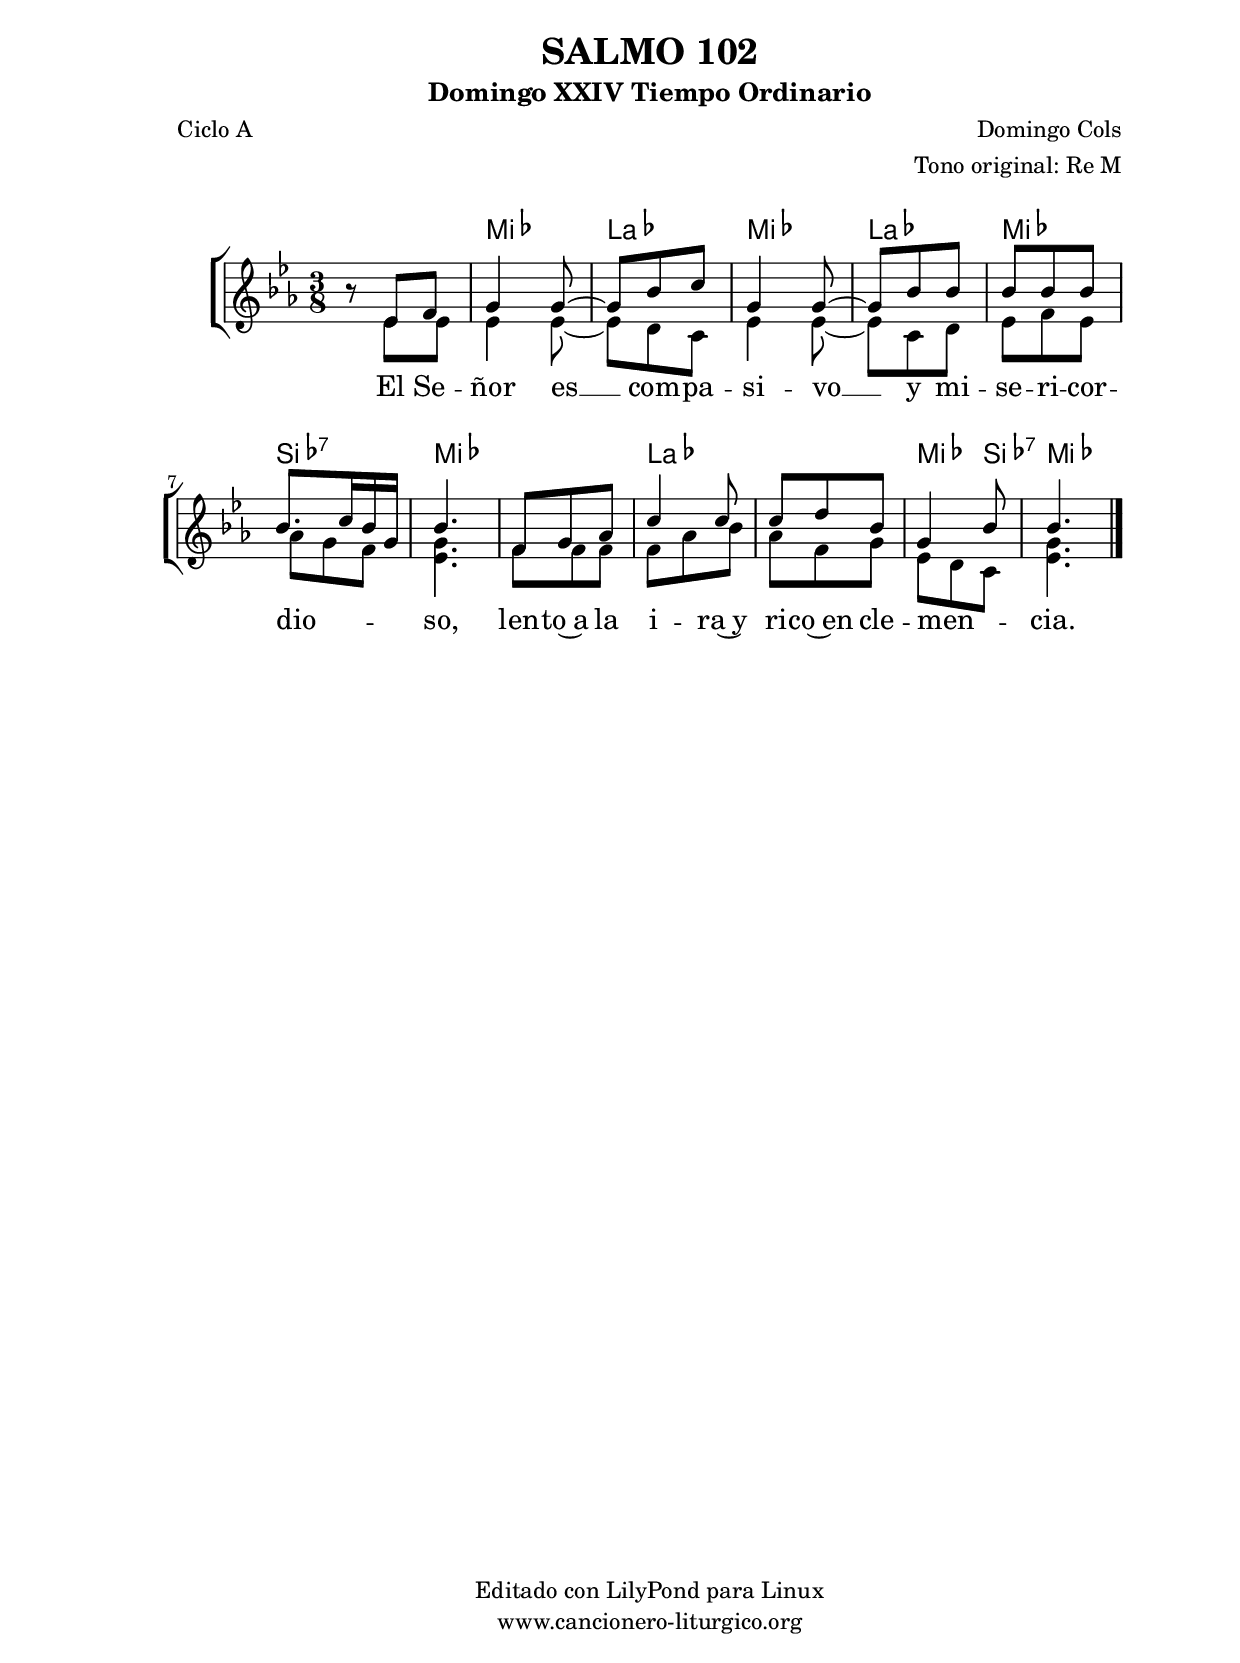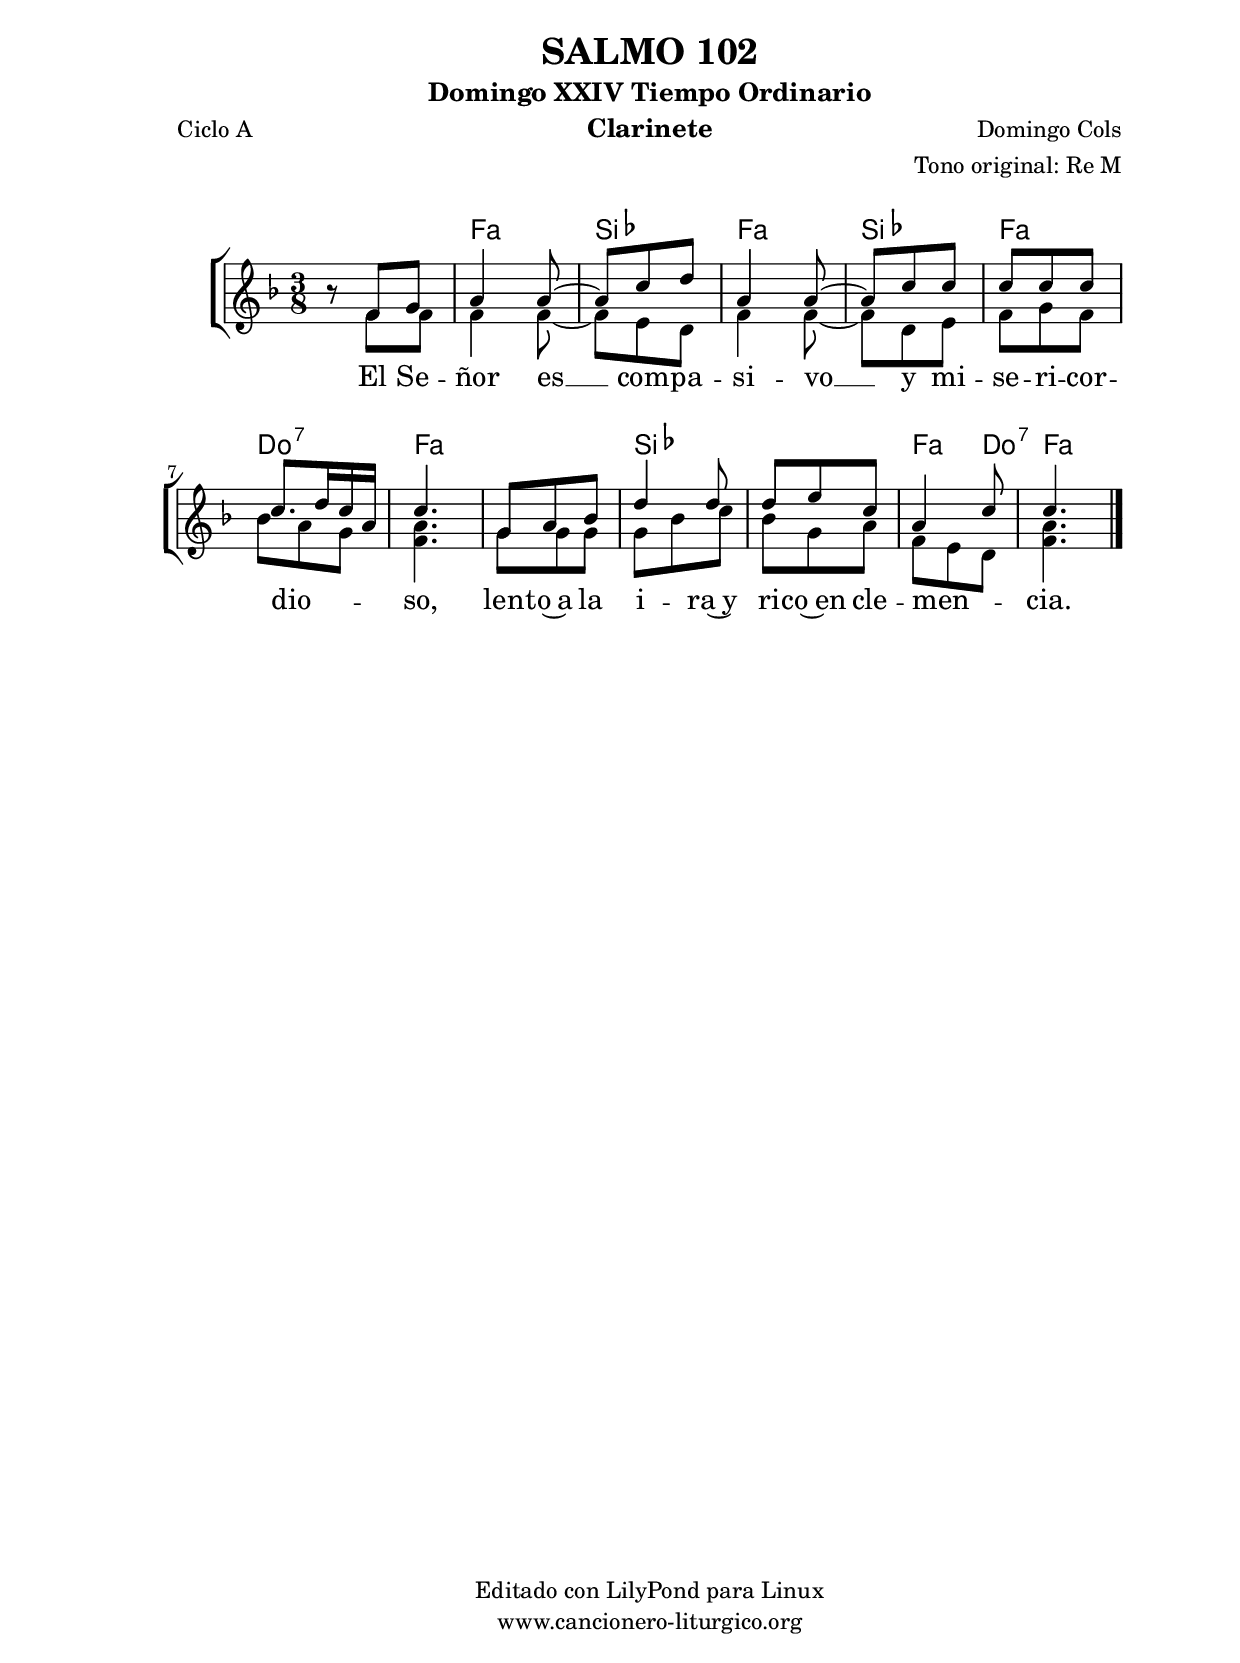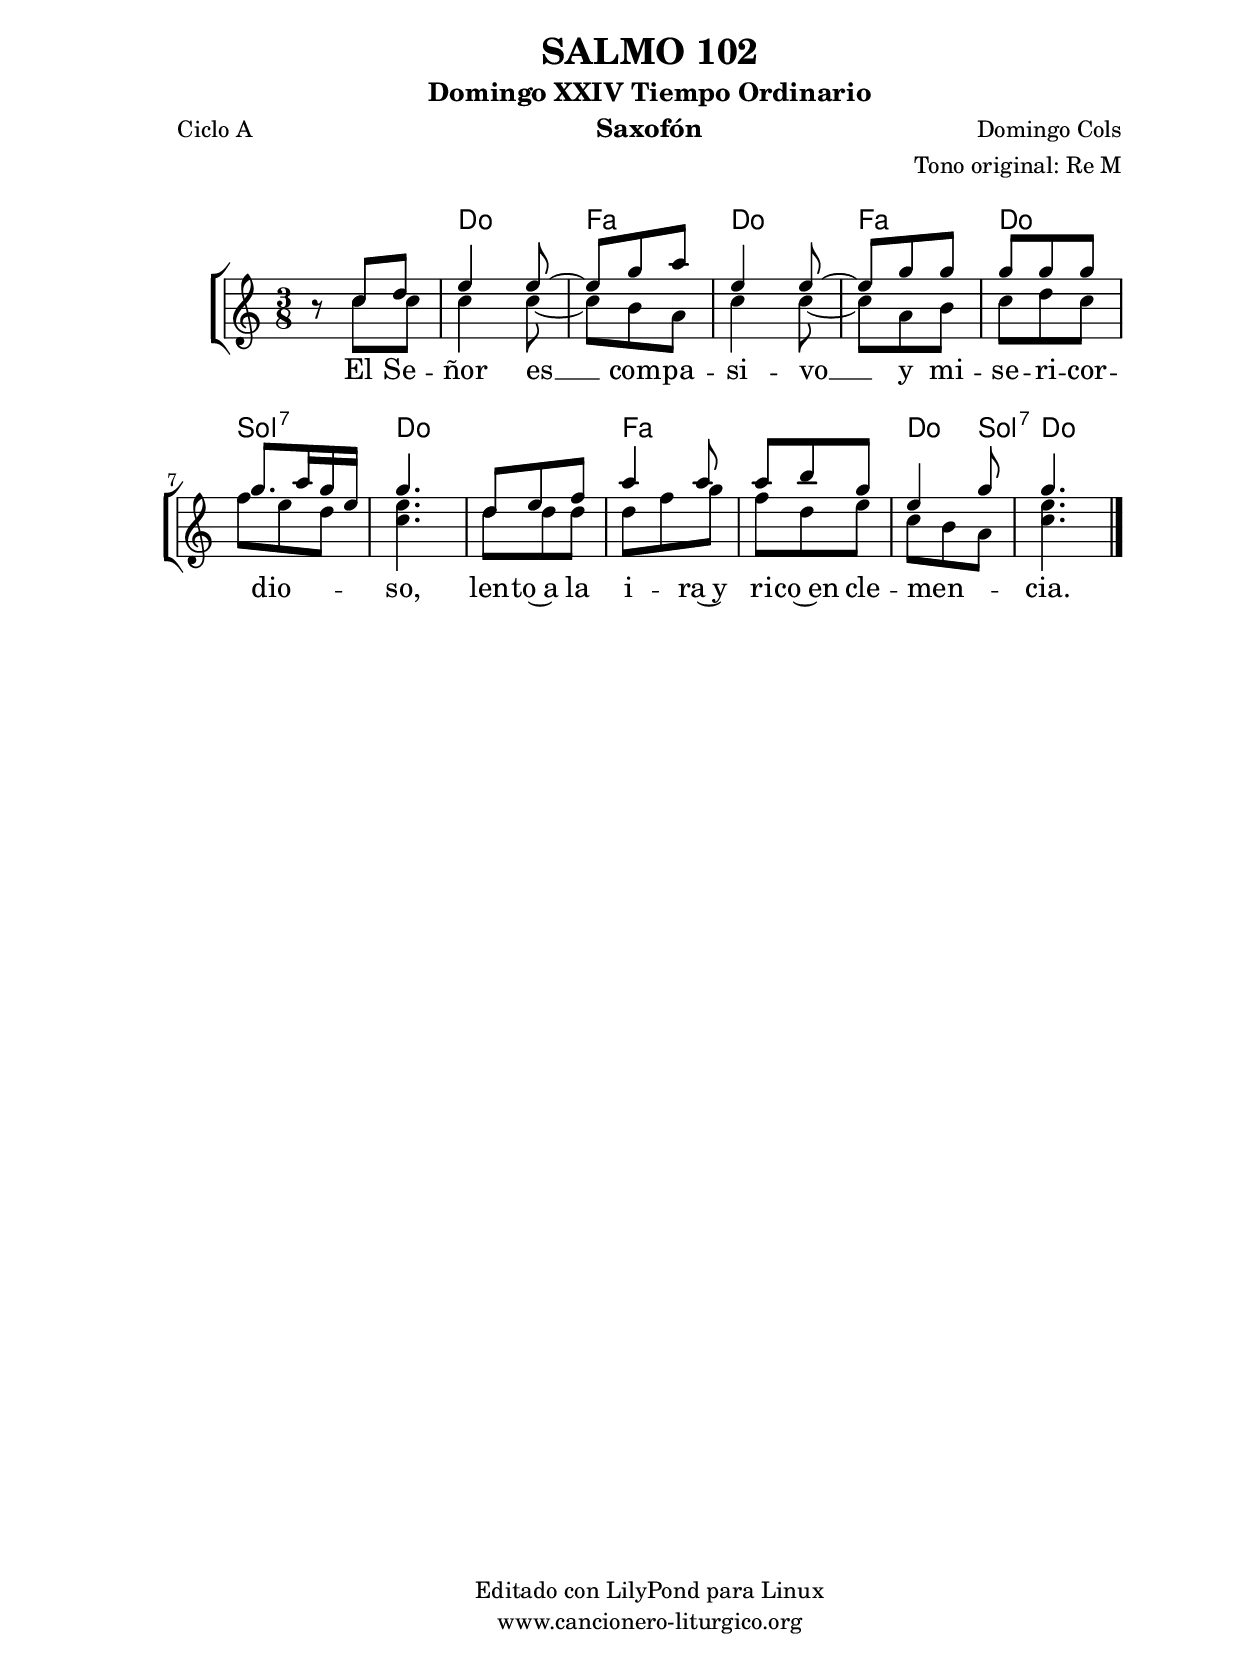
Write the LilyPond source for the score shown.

%
%para convertir .midi en .wav:
%timidity filename.midi -Ow -o finename.wav
%
%
%Para convertir de .wav a .mp3:
%lame -h -m j filename.wav
%
%
%para escuchar el midi:
%timidity nombrefichero.midi
%


%versión de lilypond para la que se ha escrito esta partitura:
\version "2.16.0"

	%Tamaño papel
	#(set-default-paper-size "a4")
	%Tamaño partitura
	#(set-global-staff-size 20)
	%No responde al pulsar sobre una nota
	#(ly:set-option 'point-and-click #f)

%parámetros del encabezamiento:
\header {
	title = "SALMO 102"
	subtitle = "Domingo XXIV Tiempo Ordinario"
	composer = "Domingo Cols"
	poet = "Ciclo A"
	meter = ""
	arranger = "Tono original: Re M"
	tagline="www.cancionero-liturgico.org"
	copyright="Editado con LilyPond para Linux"
	tiempo = "Ordinario"
	usos = "Salmo"
	letra = "El Señor es compasivo y misericordioso, lento a la ira y rico en clemencia."
	}

%parámetros asociados al papel:
\paper  {
	oddHeaderMarkup = \markup {\fill-line { \on-the-fly #not-first-page \fromproperty #'header:title \on-the-fly #not-first-page \fromproperty #'header:composer }}
	evenHeaderMarkup = \markup {\fill-line { \fromproperty #'header:composer \fromproperty #'header:title }}
	#(set-paper-size "a4")
	print-page-number = ##f
	first-page-number = 1
	print-first-page-number = ##f
%	head-separation = 3.0 \cm
	top-margin = 2.0 \cm
	bottom-margin = 0.5\cm
%%%	bottom-margin = -1.0\cm
	left-margin = 3.0 \cm
	line-width = 16.0 \cm 
	indent = 8\mm
	interscoreline = 2.\mm
	between-system-space = 15\mm
%	para que las partituras no llenen la hoja:
	ragged-bottom = ##t
%	idem para la última hoja:
	ragged-last-bottom = ##f
%	para que las partituras llenen el ancho del papel:
	ragged-last = ##f
	after-title-space = 2.5 \cm
%page-count=1
%system-count=8

	%Flexible Vertical Spacing
%	markup-markup-spacing =
%	#'((basic-distance . 15) (minimum-distance . 15) (padding . 3))
	markup-system-spacing =
	#'((basic-distance . 15) (minimum-distance . 15) (padding . 3))
	system-system-spacing =
	#'((basic-distance . 15) (minimum-distance . 15) (padding . 3))
	score-system-spacing =
	#'((basic-distance . 15) (minimum-distance . 15) (padding . 5))
%	top-system-spacing = % header
%	#'((basic-distance . 8) (minimum-distance . 0) (padding . 3))
%	top-markup-spacing =
%	#'((basic-distance . 20) (minimum-distance . 20) (padding . 3))
	last-bottom-spacing = % footer
	#'((basic-distance . 5) (minimum-distance . 5) (padding . 3))
%	score-markup-spacing =
%	#'((basic-distance . 16) (minimum-distance . 13) (padding . 3))

	}


%parámetros que afectan a toda la partitura:
global =  {
	%clave de sol (G):
	\clef G
	%armadura:
	\transpose d ees
	\key d \major
	\tempo 4=80
	\set Score.tempoHideNote = ##t
	}


acordes = {
	\italianChords
	\chordmode {
	\transpose d ees
{

s4.
d4. g d g d a:7 d
s4.
g4. g d4 a8:7 d4.

	}
	}
}

melodia = 
	\transpose d ees
	\relative c'{
	\time 3/8

r8
<<
\new Voice = "arriba"
{
\voiceOne
d8 e
fis4 fis8~
fis8 a b
fis4 fis8~
fis8 a a
a8 a a
a8. b16 a fis
a4.
e8 fis g
b4 b8
b8 cis a
fis4 a8
a4.
}

\new Voice
{
\voiceTwo
d,8 d
d4 d8~
d8 cis b
d4 d8~
d8 b cis
d8 e d
g8 fis e
<fis d>4.
e8 e e
e8 g a
g8 e fis
d8 cis b
<fis' d>4.
}
>>

	\bar "|."
	}


texto = \lyricmode {
El Se -- ñor es __ com -- pa -- si -- vo __
y mi -- se -- ri -- cor -- dio -- _ _ _ so,
len -- to~a la i -- ra~y ri -- co~en cle -- men -- _ cia.
	}


acordesStaff = \context ChordNames = acordesStaff <<
	\set chordChanges = ##t
	\acordes
	>>


vozStaff = \context Voice = vozStaff
\with {\consists "Ambitus_engraver"}
<<
%	\set Staff.instrumentName = ""
%	\set Staff.shortInstrumentName = ""
%	\set Staff.midiInstrument = #"clarinet"
%	\set Staff.midiInstrument = #"cello"
%	\set Staff.midiInstrument = #"flute"
	\set Staff.midiInstrument = #"electric guitar (jazz)"
%	\set Staff.midiInstrument = #"english horn"
%	\set Staff.midiInstrument = #"violin"
%	\set Staff.midiInstrument = #"glockenspiel"
	\set Staff.midiMinimumVolume = #0.7
	\set Staff.midiMaximumVolume = #0.9
	\global
	\melodia
	>>

textoStaff = \context Lyrics = textoStaff <<
	\lyricsto arriba \texto
	>>

\book {
	\score {
		\context ChoirStaff {
			\override StaffGroup.SystemStartBracket #'collapse-height = #1
			\override Score.SystemStartBar #'collapse-height = #1
			<<
			\acordesStaff
			\vozStaff
			\textoStaff
			>>
			}
		\layout {
	    		\context {
				\Lyrics
				\override LyricText #'font-size = #2
				}
	   		 \context {
				\Score
				%fontSize = #3
				\override StaffSymbol #'staff-space = #(magstep +3)
				%\override Beam #'thickness = #0.55
				%\override SpacingSpanner #'spacing-increment = #1.0
				%\override Slur #'height-limit = #1.5
				}
			}
		}
	\score {
		\unfoldRepeats
		\context ChoirStaff {
			<<
			\acordesStaff
			\vozStaff
			>>
			}
		\midi {
	  		\context {
	  			\Score
				tempoWholesPerMinute = #(ly:make-moment 70 4)
				}
			}
		}
	}

%Partitura para clarinete
#(define output-suffix "C")
\book {
	\header{
		instrument = "Clarinete"
		}
	\score {
		\context ChoirStaff {
			\override StaffGroup.SystemStartBracket #'collapse-height = #1
			\override Score.SystemStartBar #'collapse-height = #1
\transpose c d
			<<
			\acordesStaff
			\vozStaff
			\textoStaff
			>>
			}
		\layout {
	    		\context {
				\Lyrics
				\override LyricText #'font-size = #2
				}
	   		 \context {
				\Score
				%fontSize = #3
				\override StaffSymbol #'staff-space = #(magstep +3)
				%\override Beam #'thickness = #0.55
				%\override SpacingSpanner #'spacing-increment = #1.0
				%\override Slur #'height-limit = #1.5
				}
			}
		}
	}

%Partitura para saxofón
#(define output-suffix "S")
\book {
	\header{
		instrument = "Saxofón"
		}
	\score {
		\context ChoirStaff {
			\override StaffGroup.SystemStartBracket #'collapse-height = #1
			\override Score.SystemStartBar #'collapse-height = #1
\transpose c a
			<<
			\acordesStaff
			\vozStaff
			\textoStaff
			>>
			}
		\layout {
	    		\context {
				\Lyrics
				\override LyricText #'font-size = #2
				}
	   		 \context {
				\Score
				%fontSize = #3
				\override StaffSymbol #'staff-space = #(magstep +3)
				%\override Beam #'thickness = #0.55
				%\override SpacingSpanner #'spacing-increment = #1.0
				%\override Slur #'height-limit = #1.5
				}
			}
		}
	}

